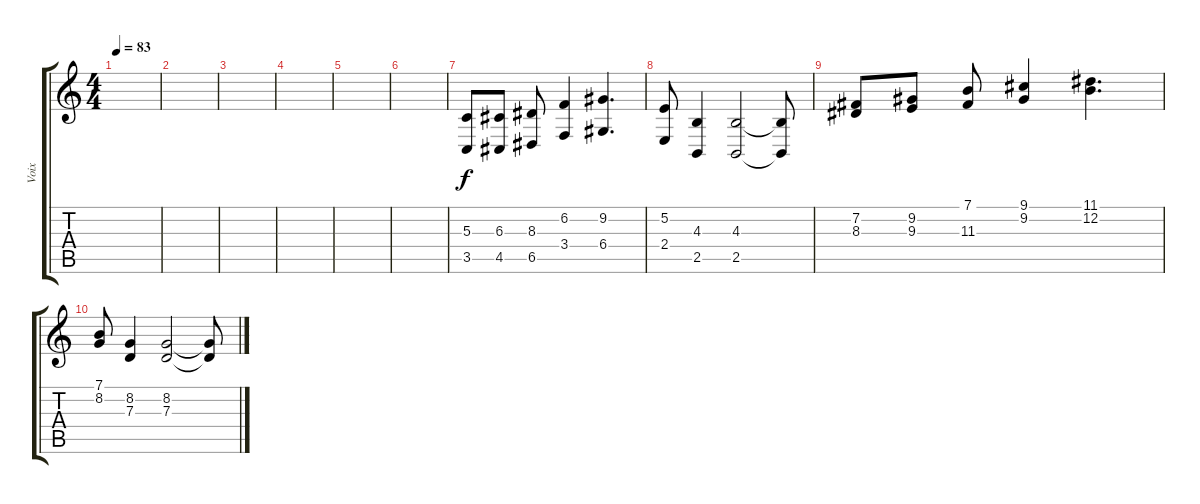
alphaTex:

\track ("Voix" "Voix") {instrument lead3calliope}
\staff {score tabs}
\tuning (E4 B3 G3 D3 A2 E2) {hide}
\ts (4 4)
\tempo 83
\clef g2
\ks c
|
|
|
|
|
|
(5.3 3.5).8 (6.3 4.5).8 (8.3 6.5).8 (6.2 3.4).4 (9.2 6.4).4{d} |
(5.2 2.4).8 (4.3 2.5).4 (4.3 2.5).2 (4.3{t} 2.5{t}).8 |
(7.2 8.3).8 (9.2 9.3).8 (7.1 11.3).8 (9.1 9.2).4 (11.1 12.2).4{d} |
(7.1 8.2).8 (8.2 7.3).4 (8.2 7.3).2 (8.2{t} 7.3{t}).8
